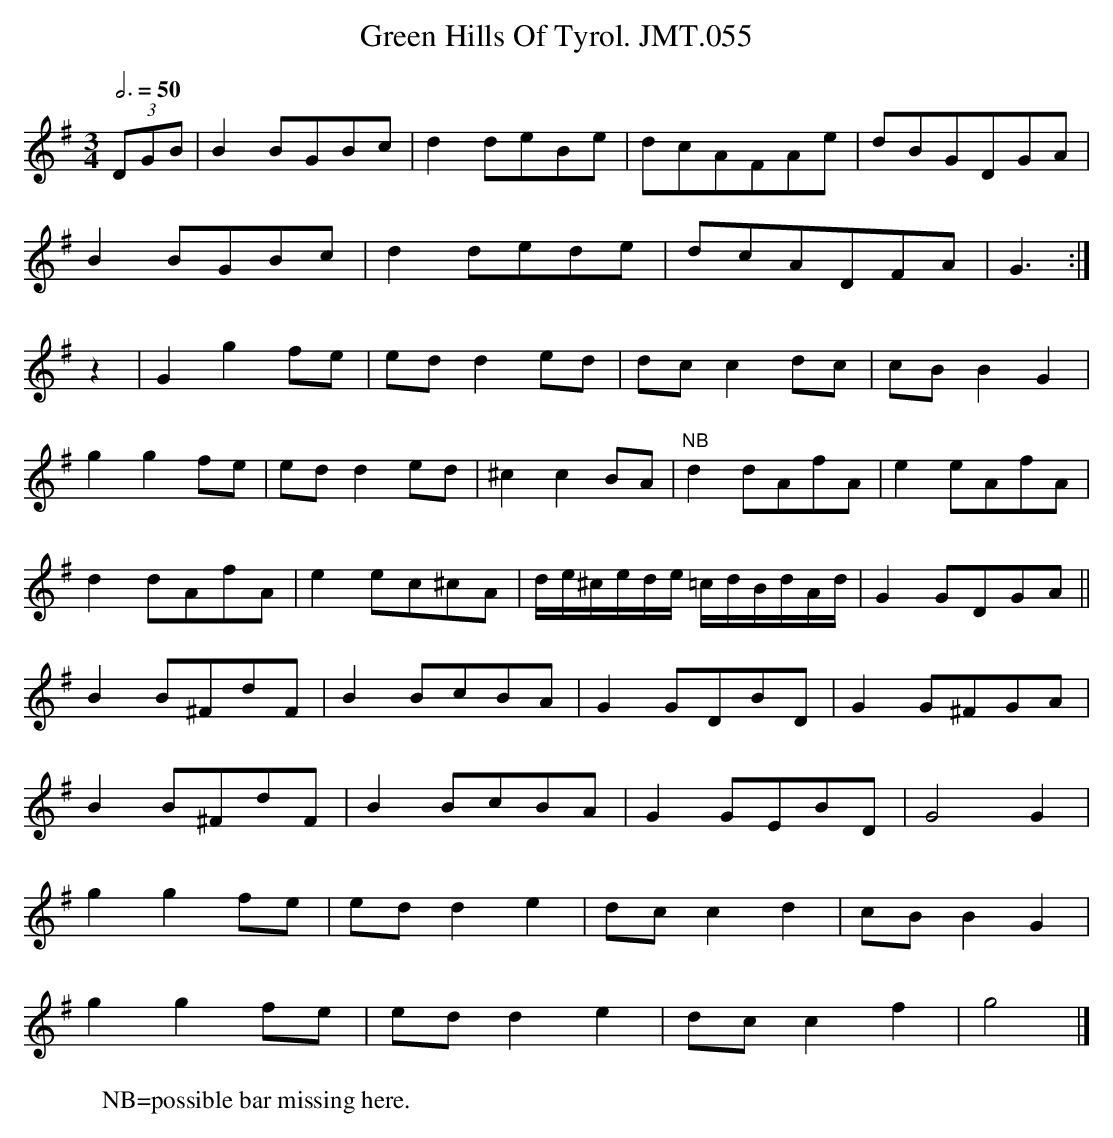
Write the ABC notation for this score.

X:1
T:Green Hills Of Tyrol. JMT.055
M:3/4
L:1/8
Q:3/4=50
K:G
(3DGB|B2BGBc|d2deBe|dcAFAe|dBGDGA|
B2BGBc|d2dede|dcADFA|G3:|
z2|G2g2fe|edd2ed|dcc2dc|cBB2G2|
g2g2fe|edd2ed|^c2c2BA|"NB"d2dAfA|e2eAfA|
d2dAfA|e2ec^cA|d/e/^c/e/d/e/ =c/d/B/d/A/d/|\
G2GDGA||
B2B^FdF|B2BcBA|G2GDBD|G2G^FGA|
B2B^FdF|B2BcBA|G2GEBD|G4G2|
g2g2fe|edd2e2|dcc2d2|cBB2G2|
g2g2fe|edd2e2|dcc2f2|g4|]
W:NB=possible bar missing here.
